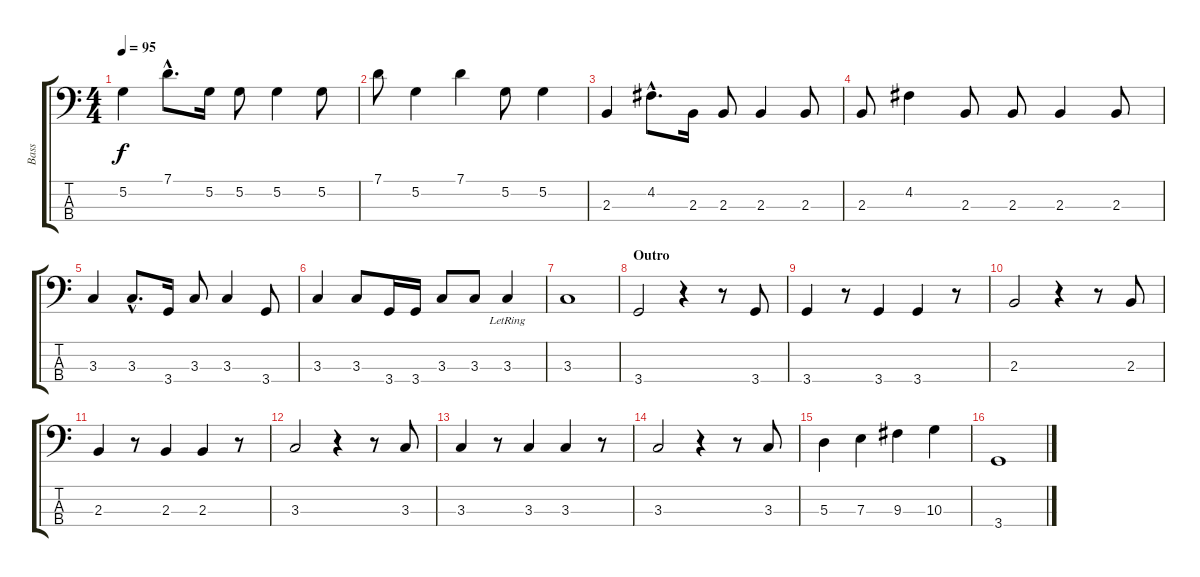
\track ("Bass" "Bass") {instrument electricbassfinger}
\staff {score tabs}
\tuning (G2 D2 A1 E1) {hide}
\ts (4 4)
\tempo 95
\clef f4
\ks c
5.2.4{dy f} 7.1{hac}.8{d} 5.2.16 5.2.8 5.2.4 5.2.8 |
7.1.8 5.2.4 7.1.4 5.2.8 5.2.4 |
2.3.4 4.2{hac}.8{d} 2.3.16 2.3.8 2.3.4 2.3.8 |
2.3.8 4.2.4 2.3.8 2.3.8 2.3.4 2.3.8 |
3.3.4 3.3{hac}.8{d} 3.4.16 3.3.8 3.3.4 3.4.8 |
3.3.4 3.3.8 3.4.16 3.4.16 3.3.8 3.3.8 3.3{lr}.4 |
3.3.1 |
\section ("" "Outro")
3.4.2 r.4 r.8 3.4.8 |
3.4.4 r.8 3.4.4 3.4.4 r.8 |
2.3.2 r.4 r.8 2.3.8 |
2.3.4 r.8 2.3.4 2.3.4 r.8 |
3.3.2 r.4 r.8 3.3.8 |
3.3.4 r.8 3.3.4 3.3.4 r.8 |
3.3.2 r.4 r.8 3.3.8 |
5.3.4 7.3.4 9.3.4 10.3.4 |
3.4.1
